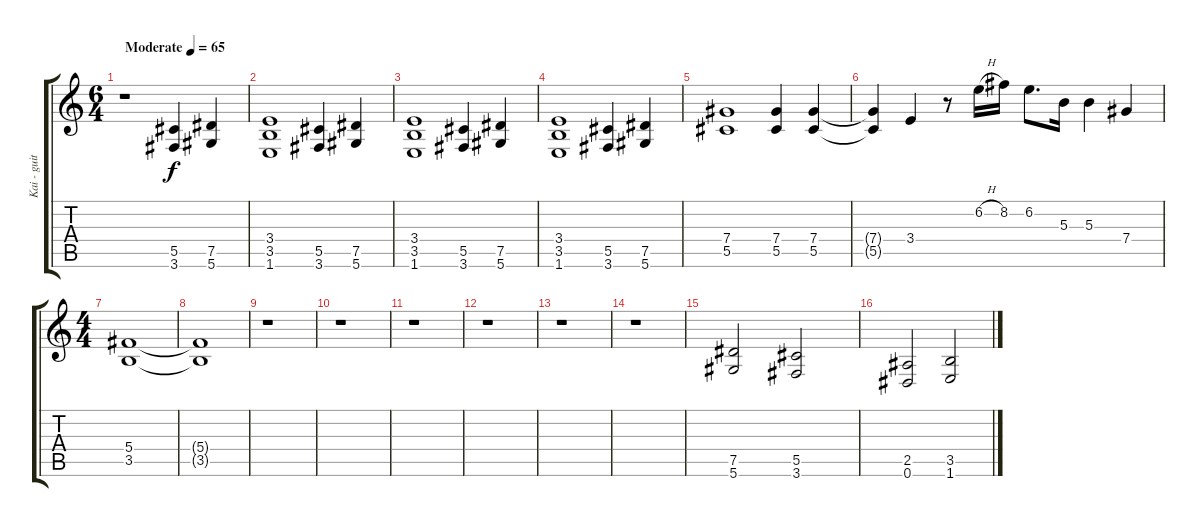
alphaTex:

\track ("Kai - guitare" "Kai - guit") {instrument distortionguitar}
\staff {score tabs}
\tuning (Eb4 Bb3 Gb3 Db3 Ab2 Eb2) {hide}
\ts (6 4)
\tempo (65 "Moderate")
\clef g2
\ks c
r.1{dy f instrument distortionguitar} (5.5 3.6).4 (7.5 5.6).4 |
(3.4 3.5 1.6).1 (5.5 3.6).4 (7.5 5.6).4 |
(3.4 3.5 1.6).1 (5.5 3.6).4 (7.5 5.6).4 |
(3.4 3.5 1.6).1 (5.5 3.6).4 (7.5 5.6).4 |
(7.4 5.5).1 (7.4 5.5).4 (7.4 5.5).4 |
(7.4{t} 5.5{t}).4 3.4.4 r.8 6.2{h}.16 8.2.16 6.2.8{d} 5.3.16 5.3.4 7.4.4 |
\ts (4 4)
(5.4 3.5).1 |
(5.4{t} 3.5{t}).1 |
r.1 |
r.1 |
r.1 |
r.1 |
r.1 |
r.1 |
(7.5 5.6).2 (5.5 3.6).2 |
(2.5 0.6).2 (3.5 1.6).2
